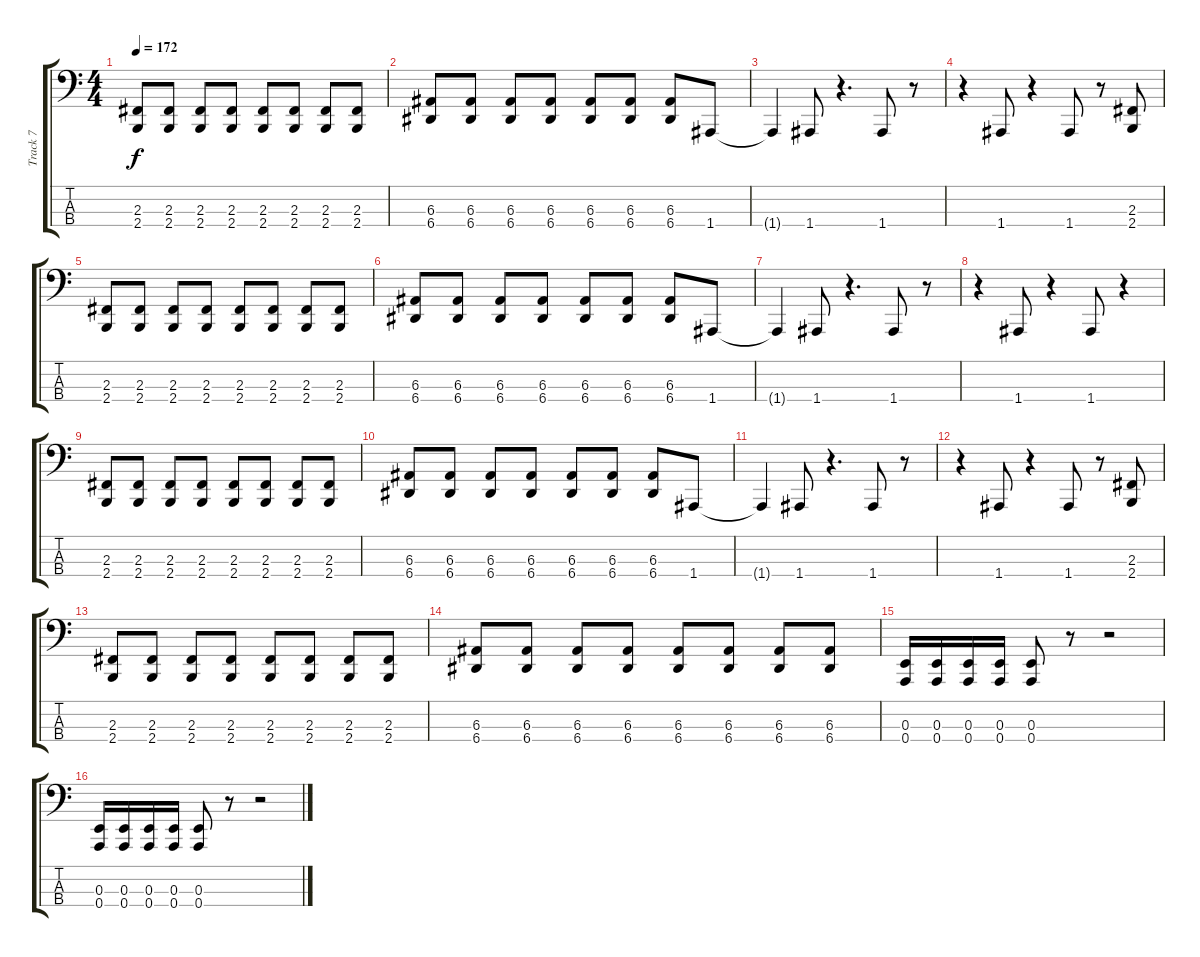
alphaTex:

\track ("Track 7" "Track 7") {instrument electricbasspick}
\staff {score tabs}
\tuning (D2 A1 E1 A0) {hide}
\ts (4 4)
\tempo 172
\clef f4
\ks c
(2.3 2.4).8{dy f} (2.3 2.4).8 (2.3 2.4).8 (2.3 2.4).8 (2.3 2.4).8 (2.3 2.4).8 (2.3 2.4).8 (2.3 2.4).8 |
(6.3 6.4).8 (6.3 6.4).8 (6.3 6.4).8 (6.3 6.4).8 (6.3 6.4).8 (6.3 6.4).8 (6.3 6.4).8 1.4.8 |
1.4{t}.4 1.4.8 r.4{d} 1.4.8 r.8 |
r.4 1.4.8 r.4 1.4.8 r.8 (2.3 2.4).8 |
(2.3 2.4).8 (2.3 2.4).8 (2.3 2.4).8 (2.3 2.4).8 (2.3 2.4).8 (2.3 2.4).8 (2.3 2.4).8 (2.3 2.4).8 |
(6.3 6.4).8 (6.3 6.4).8 (6.3 6.4).8 (6.3 6.4).8 (6.3 6.4).8 (6.3 6.4).8 (6.3 6.4).8 1.4.8 |
1.4{t}.4 1.4.8 r.4{d} 1.4.8 r.8 |
r.4 1.4.8 r.4 1.4.8 r.4 |
(2.3 2.4).8 (2.3 2.4).8 (2.3 2.4).8 (2.3 2.4).8 (2.3 2.4).8 (2.3 2.4).8 (2.3 2.4).8 (2.3 2.4).8 |
(6.3 6.4).8 (6.3 6.4).8 (6.3 6.4).8 (6.3 6.4).8 (6.3 6.4).8 (6.3 6.4).8 (6.3 6.4).8 1.4.8 |
1.4{t}.4 1.4.8 r.4{d} 1.4.8 r.8 |
r.4 1.4.8 r.4 1.4.8 r.8 (2.3 2.4).8 |
(2.3 2.4).8 (2.3 2.4).8 (2.3 2.4).8 (2.3 2.4).8 (2.3 2.4).8 (2.3 2.4).8 (2.3 2.4).8 (2.3 2.4).8 |
(6.3 6.4).8 (6.3 6.4).8 (6.3 6.4).8 (6.3 6.4).8 (6.3 6.4).8 (6.3 6.4).8 (6.3 6.4).8 (6.3 6.4).8 |
(0.3 0.4).16 (0.3 0.4).16 (0.3 0.4).16 (0.3 0.4).16 (0.3 0.4).8 r.8 r.2 |
(0.3 0.4).16 (0.3 0.4).16 (0.3 0.4).16 (0.3 0.4).16 (0.3 0.4).8 r.8 r.2
